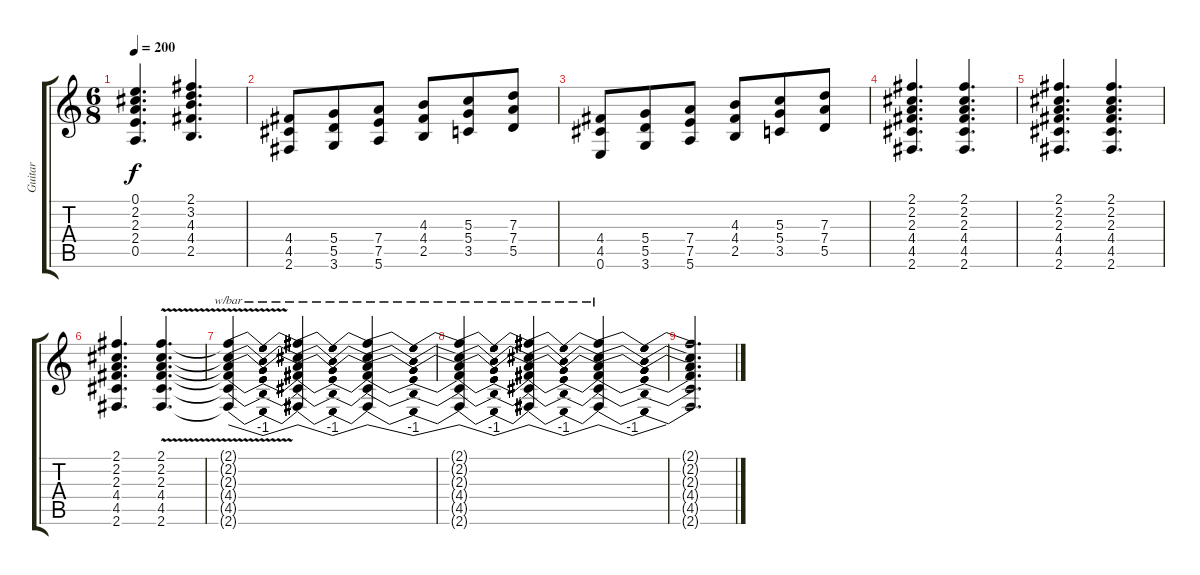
\track ("Guitar " "Guitar ") {instrument distortionguitar}
\staff {score tabs}
\tuning (E4 B3 G3 D3 A2 E2) {hide}
\ts (6 8)
\tempo 200
\clef g2
\ks c
(0.1 2.2 2.3 2.4 0.5).4{d dy f} (2.1 3.2 4.3 4.4 2.5).4{d} |
(4.4 4.5 2.6).8 (5.4 5.5 3.6).8 (7.4 7.5 5.6).8 (4.3 4.4 2.5).8 (5.3 5.4 3.5).8 (7.3 7.4 5.5).8 |
(4.4 4.5 0.6).8 (5.4 5.5 3.6).8 (7.4 7.5 5.6).8 (4.3 4.4 2.5).8 (5.3 5.4 3.5).8 (7.3 7.4 5.5).8 |
(2.1 2.2 2.3 4.4 4.5 2.6).4{d} (2.1 2.2 2.3 4.4 4.5 2.6).4{d} |
(2.1 2.2 2.3 4.4 4.5 2.6).4{d} (2.1 2.2 2.3 4.4 4.5 2.6).4{d} |
(2.1 2.2 2.3 4.4 4.5 2.6).4{d} (2.1{v} 2.2 2.3 4.4 4.5 2.6).4{d} |
(2.1{t} 2.2{t} 2.3{t} 4.4{t} 4.5{t} 2.6{t}).4{tbe (dip default 0 0 30 -4 60 0)} (2.1{t} 2.2{t} 2.3{t} 4.4{t} 4.5{t} 2.6{t}).4{tbe (dip default 0 0 30 -4 60 0)} (2.1{t} 2.2{t} 2.3{t} 4.4{t} 4.5{t} 2.6{t}).4{tbe (dip default 0 0 30 -4 60 0)} |
(2.1{t} 2.2{t} 2.3{t} 4.4{t} 4.5{t} 2.6{t}).4{tbe (dip default 0 0 30 -4 60 0)} (2.1{t} 2.2{t} 2.3{t} 4.4{t} 4.5{t} 2.6{t}).4{tbe (dip default 0 0 30 -4 60 0)} (2.1{t} 2.2{t} 2.3{t} 4.4{t} 4.5{t} 2.6{t}).4{tbe (dip default 0 0 30 -4 60 0)} |
(2.1{t} 2.2{t} 2.3{t} 4.4{t} 4.5{t} 2.6{t}).2{d}
